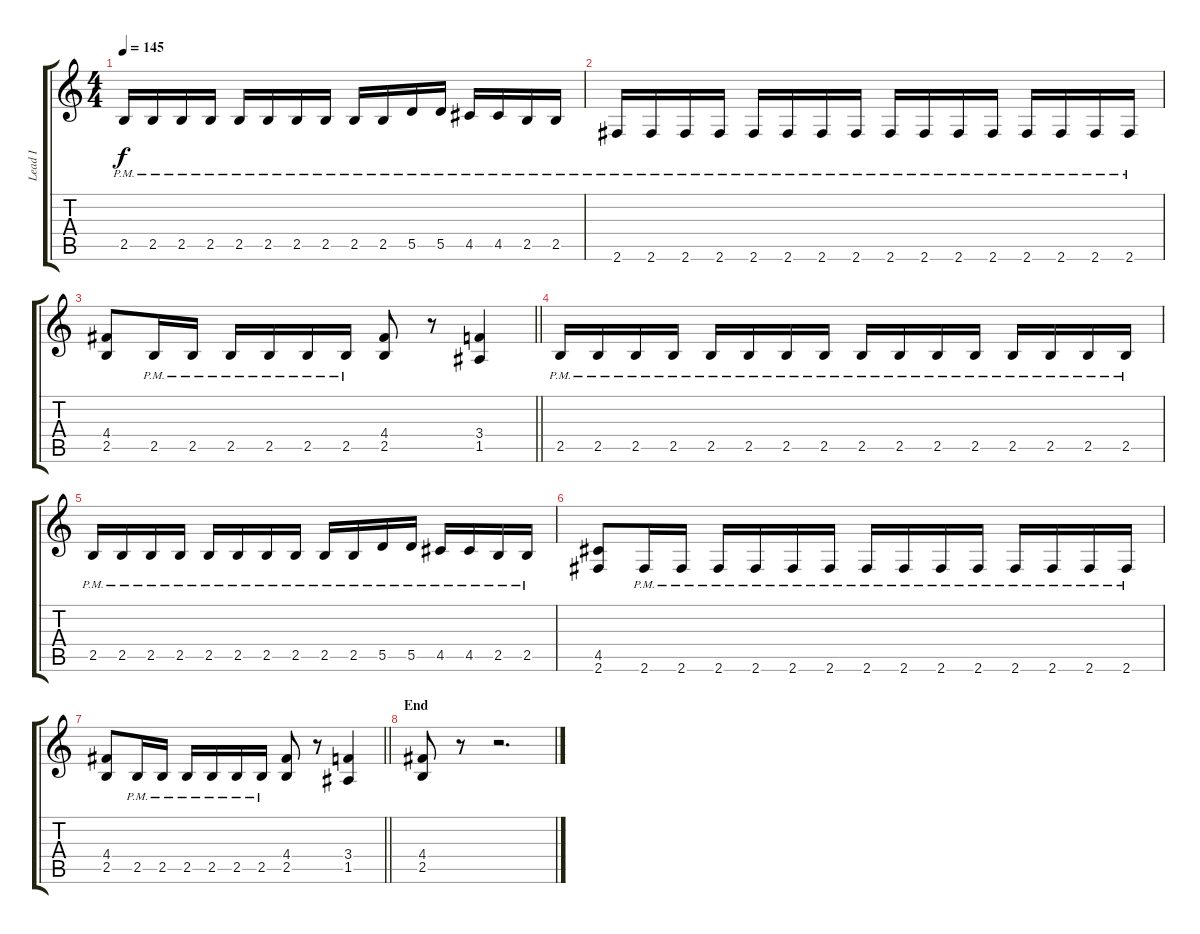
\track ("Lead I" "Lead I") {instrument distortionguitar}
\staff {score tabs}
\tuning (E4 B3 G3 D3 A2 E2) {hide}
\ts (4 4)
\tempo 145
\clef g2
\ks c
2.5{pm}.16{dy f} 2.5{pm}.16 2.5{pm}.16 2.5{pm}.16 2.5{pm}.16 2.5{pm}.16 2.5{pm}.16 2.5{pm}.16 2.5{pm}.16 2.5{pm}.16 5.5{pm}.16 5.5{pm}.16 4.5{pm}.16 4.5{pm}.16 2.5{pm}.16 2.5{pm}.16 |
2.6{pm}.16 2.6{pm}.16 2.6{pm}.16 2.6{pm}.16 2.6{pm}.16 2.6{pm}.16 2.6{pm}.16 2.6{pm}.16 2.6{pm}.16 2.6{pm}.16 2.6{pm}.16 2.6{pm}.16 2.6{pm}.16 2.6{pm}.16 2.6{pm}.16 2.6{pm}.16 |
\barLineRight lightlight
(4.4 2.5).8 2.5{pm}.16 2.5{pm}.16 2.5{pm}.16 2.5{pm}.16 2.5{pm}.16 2.5{pm}.16 (4.4 2.5).8 r.8 (3.4 1.5).4 |
\section ("" "")
2.5{pm}.16 2.5{pm}.16 2.5{pm}.16 2.5{pm}.16 2.5{pm}.16 2.5{pm}.16 2.5{pm}.16 2.5{pm}.16 2.5{pm}.16 2.5{pm}.16 2.5{pm}.16 2.5{pm}.16 2.5{pm}.16 2.5{pm}.16 2.5{pm}.16 2.5{pm}.16 |
2.5{pm}.16 2.5{pm}.16 2.5{pm}.16 2.5{pm}.16 2.5{pm}.16 2.5{pm}.16 2.5{pm}.16 2.5{pm}.16 2.5{pm}.16 2.5{pm}.16 5.5{pm}.16 5.5{pm}.16 4.5{pm}.16 4.5{pm}.16 2.5{pm}.16 2.5{pm}.16 |
(4.5 2.6).8 2.6{pm}.16 2.6{pm}.16 2.6{pm}.16 2.6{pm}.16 2.6{pm}.16 2.6{pm}.16 2.6{pm}.16 2.6{pm}.16 2.6{pm}.16 2.6{pm}.16 2.6{pm}.16 2.6{pm}.16 2.6{pm}.16 2.6{pm}.16 |
\barLineRight lightlight
(4.4 2.5).8 2.5{pm}.16 2.5{pm}.16 2.5{pm}.16 2.5{pm}.16 2.5{pm}.16 2.5{pm}.16 (4.4 2.5).8 r.8 (3.4 1.5).4 |
\section ("" "End")
(4.4 2.5).8 r.8 r.2{d}
